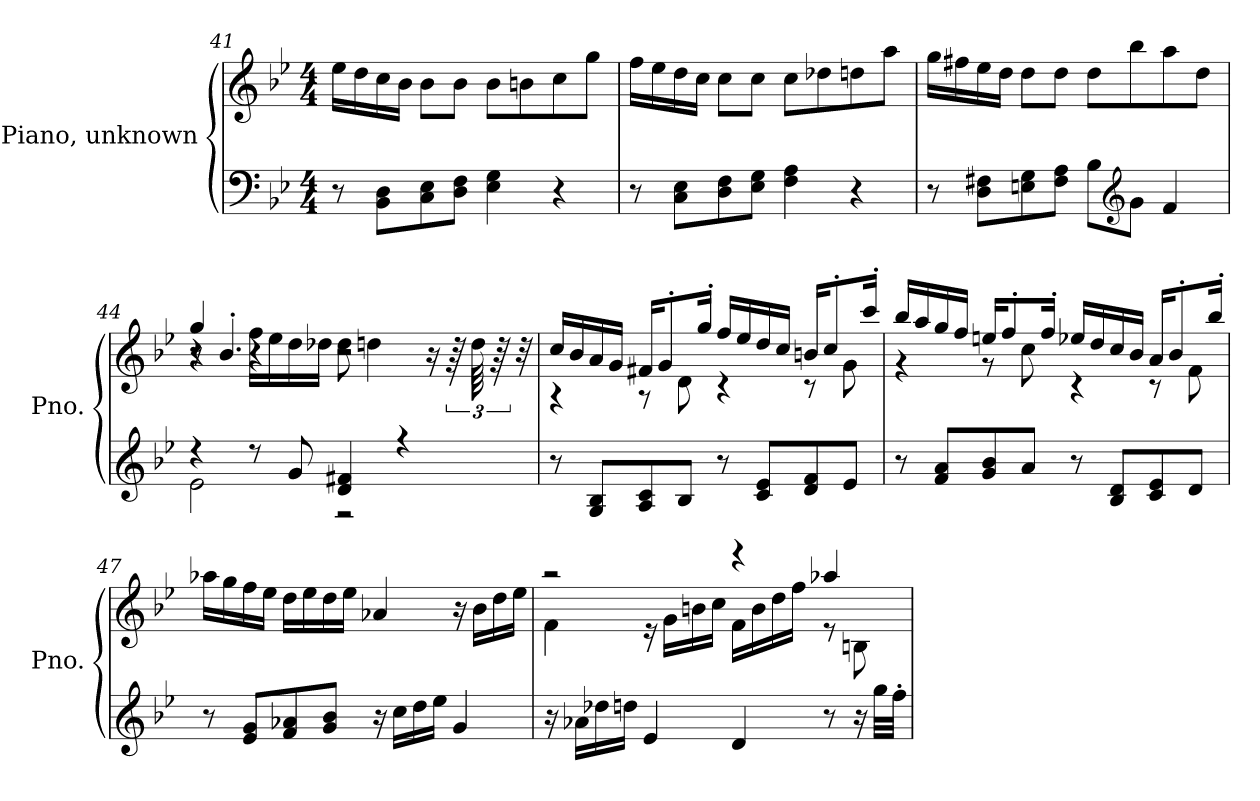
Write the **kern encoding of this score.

**kern	**kern
*part1	*part1
*staff2	*staff1
*I"Piano, unknown	*
*I'Pno.	*
*clefF4	*clefG2
*k[b-e-]	*k[b-e-]
*M4/4	*M4/4
=41	=41
8r	16ee-\LL
.	16dd\
8BB-\ 8D\L	16cc\
.	16b-\JJ
8C\ 8E-\	8b-\L
8D\ 8F\J	8b-\J
4E-\ 4G\	8b-\L
.	8bn\
4r	8cc\
.	8gg\J
=42	=42
8r	16ff\LL
.	16ee-\
8C\ 8E-\L	16dd\
.	16cc\JJ
8D\ 8F\	8cc\L
8E-\ 8G\J	8cc\J
4F\ 4A\	8cc\L
.	8dd-X\
4r	8ddn\
.	8aa\J
!!LO:PB:g=z
=43	=43
8r	16gg\LL
.	16ff#X\
8D\ 8F#X\L	16ee-\
.	16dd\JJ
8En\ 8G\	8dd\L
8F#\ 8A\J	8dd\J
8B-\L	8dd\L
*clefG2	*
8g\J	8bb-\
4f/	8aa\
.	8dd\J
=44	=44
*^	*^
*	*	*	*^
4r	2e-\	4gg/	4r	8r
.	.	.	.	4.b-'/
8r	.	4r	16ff\LL	.
.	.	.	16ee-\	.
8g/	.	.	16dd\	.
.	.	.	16dd-X\JJ	.
4d/ 4f#X/	2r	2r	8dd-\	2r
.	.	.	4ddn\	.
4r	.	.	.	.
.	.	.	16r	.
.	.	.	96r	.
.	.	.	96dd\	.
.	.	.	96r	.
.	.	.	32r	.
*v	*v	*	*	*
*	*	*v	*v
!!LO:LB:g=z
=45	=45	=45
8r	16cc/LL	4r
.	16b-/	.
8G/ 8B-/L	16a/	.
.	16g/JJ	.
8A/ 8c/	16f#X/KL	8r
.	8g'/	.
8B-/J	.	8d\
.	16gg'/Jk	.
8r	16ff/LL	4r
.	16ee-/	.
8c/ 8e-/L	16dd/	.
.	16cc/JJ	.
8d/ 8f/	16bn/KL	8r
.	8cc'/	.
8e-/J	.	8g\
.	16ccc'/Jk	.
=46	=46	=46
8r	16bb-/LL	4r
.	16aa/	.
8f/ 8a/L	16gg/	.
.	16ff/JJ	.
8g/ 8b-/	16een/KL	8r
.	8ff'/	.
8a/J	.	8cc\
.	16ff'/Jk	.
8r	16ee-X/LL	4r
.	16dd/	.
8B-/ 8d/L	16cc/	.
.	16b-/JJ	.
8c/ 8e-/	16a/KL	8r
.	8b-'/	.
8d/J	.	8f\
.	16bb-'/Jk	.
*	*v	*v
!!LO:LB:g=z
=47	=47
8r	16aa-X\LL
.	16gg\
8e-/ 8g/L	16ff\
.	16ee-\JJ
8f/ 8a-X/	16dd\LL
.	16ee-\
8g/ 8b-/J	16dd\
.	16ee-\JJ
16r	4a-X/
16cc\LL	.
16dd\	.
16ee-\JJ	.
4g/	16r
.	16b-\LL
.	16dd\
.	16ee-\JJ
=48	=48
*	*^
16r	2r	4f\
16a-X\LL	.	.
16dd-X\	.	.
16ddn\JJ	.	.
4e-/	.	16r
.	.	16g\LL
.	.	16bn\
.	.	16cc\JJ
4d/	4r	16f\LL
.	.	16b\
.	.	16dd\
.	.	16ff\JJ
8r	4aa-X/	8r
16r	.	8Bn\
32gg\LLL	.	.
32ff'\JJJ	.	.
*	*v	*v
=	=
*-	*-
